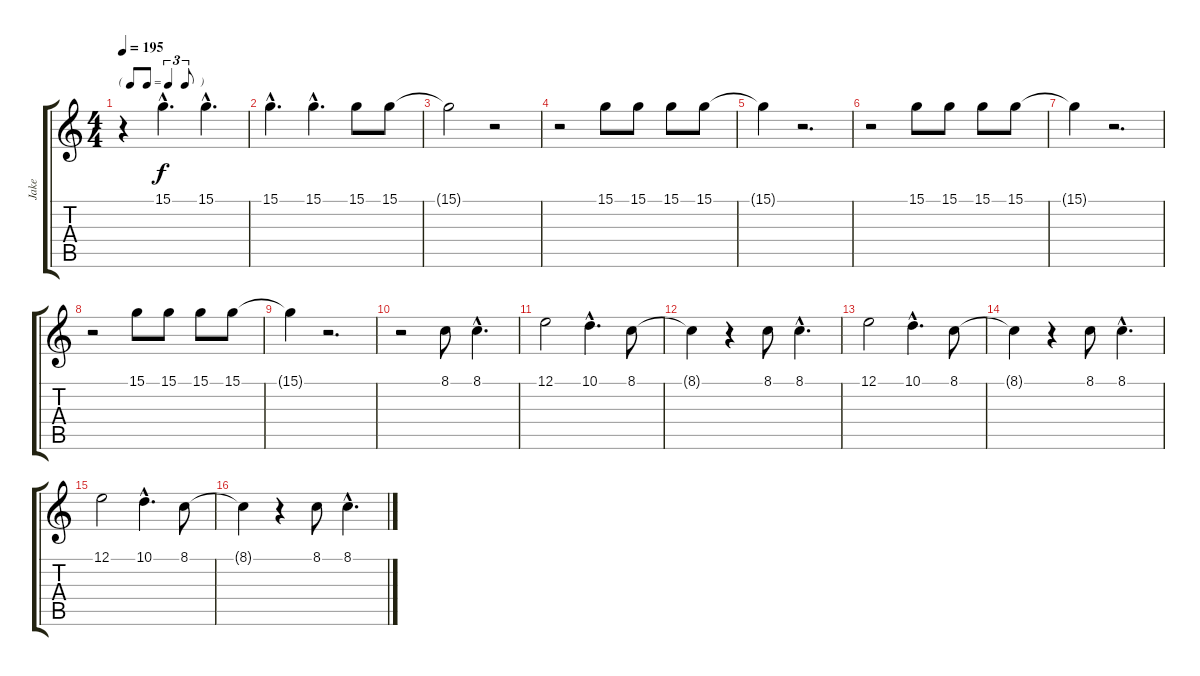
\track ("Jake" "Jake") {instrument oboe}
\staff {score tabs}
\tuning (E4 B3 G3 D3 A2 E2) {hide}
\ts (4 4)
\tf triplet8th
\tempo 195
\clef g2
\ks c
r.4{dy f} 15.1{hac}.4{d} 15.1{hac}.4{d} |
15.1{hac}.4{d} 15.1{hac}.4{d} 15.1.8 15.1.8 |
15.1{t}.2 r.2 |
r.2 15.1.8 15.1.8 15.1.8 15.1.8 |
15.1{t}.4 r.2{d} |
r.2 15.1.8 15.1.8 15.1.8 15.1.8 |
15.1{t}.4 r.2{d} |
r.2 15.1.8 15.1.8 15.1.8 15.1.8 |
15.1{t}.4 r.2{d} |
r.2 8.1.8 8.1{hac}.4{d} |
12.1.2 10.1{hac}.4{d} 8.1.8 |
8.1{t}.4 r.4 8.1.8 8.1{hac}.4{d} |
12.1.2 10.1{hac}.4{d} 8.1.8 |
8.1{t}.4 r.4 8.1.8 8.1{hac}.4{d} |
12.1.2 10.1{hac}.4{d} 8.1.8 |
8.1{t}.4 r.4 8.1.8 8.1{hac}.4{d}
